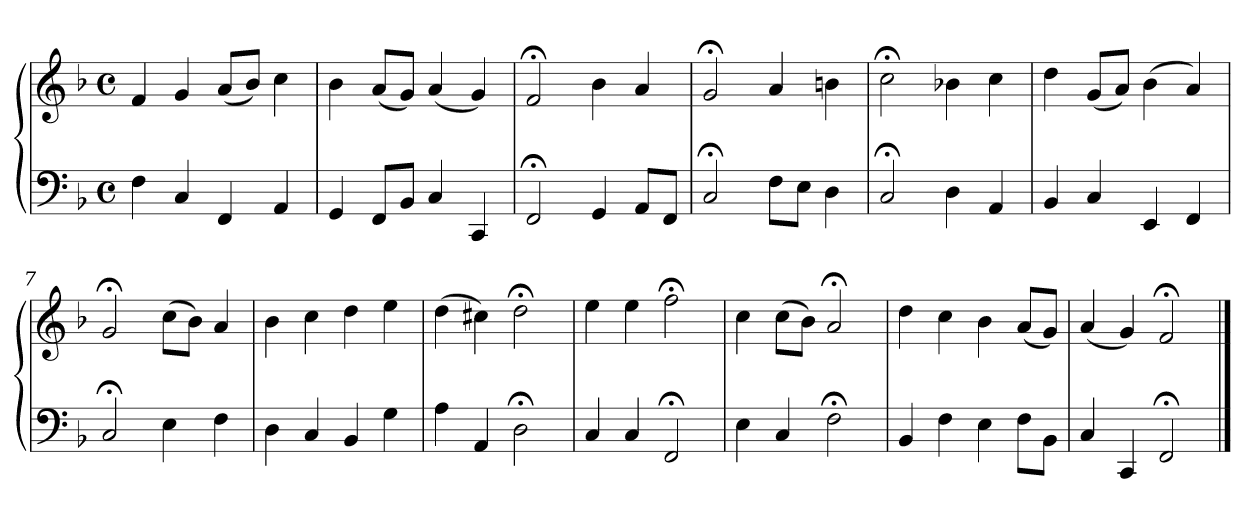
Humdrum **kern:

**kern	**kern
*part1	*part1
*staff2	*staff1
*clefF4	*clefG2
*k[b-]	*k[b-]
*M4/4	*M4/4
*met(c)	*met(c)
=1	=1
4F	4f
4C	4g
4FF	(8aL
.	8b-J)
4AA	4cc
=2	=2
4GG	4b-
8FFL	(8aL
8BB-J	8gJ)
4C	(4a
4CC	4g)
=3	=3
2FF;<	2f;<
4GG	4b-
8AAL	4a
8FFJ	.
=4	=4
2C;<	2g;<
8FL	4a
8EJ	.
4D	4bn
=5	=5
2C;<	2cc;<
4D	4b-X
4AA	4cc
=6	=6
4BB-	4dd
4C	(8gL
.	8aJ)
4EE	(4b-
4FF	4a)
=7	=7
2C;<	2g;<
4E	(8ccL
.	8b-J)
4F	4a
!!LO:LB:g=z
=8	=8
4D	4b-
4C	4cc
4BB-	4dd
4G	4ee
=9	=9
4A	(4dd
4AA	4cc#X)
2D;<	2dd;<
=10	=10
4C	4ee
4C	4ee
2FF;<	2ff;<
=11	=11
4E	4cc
4C	(8ccL
.	8b-J)
2F;<	2a;<
=12	=12
4BB-	4dd
4F	4cc
4E	4b-
8FL	(8aL
8BB-J	8gJ)
=13	=13
4C	(4a
4CC	4g)
2FF;<	2f;<
==	==
*-	*-
